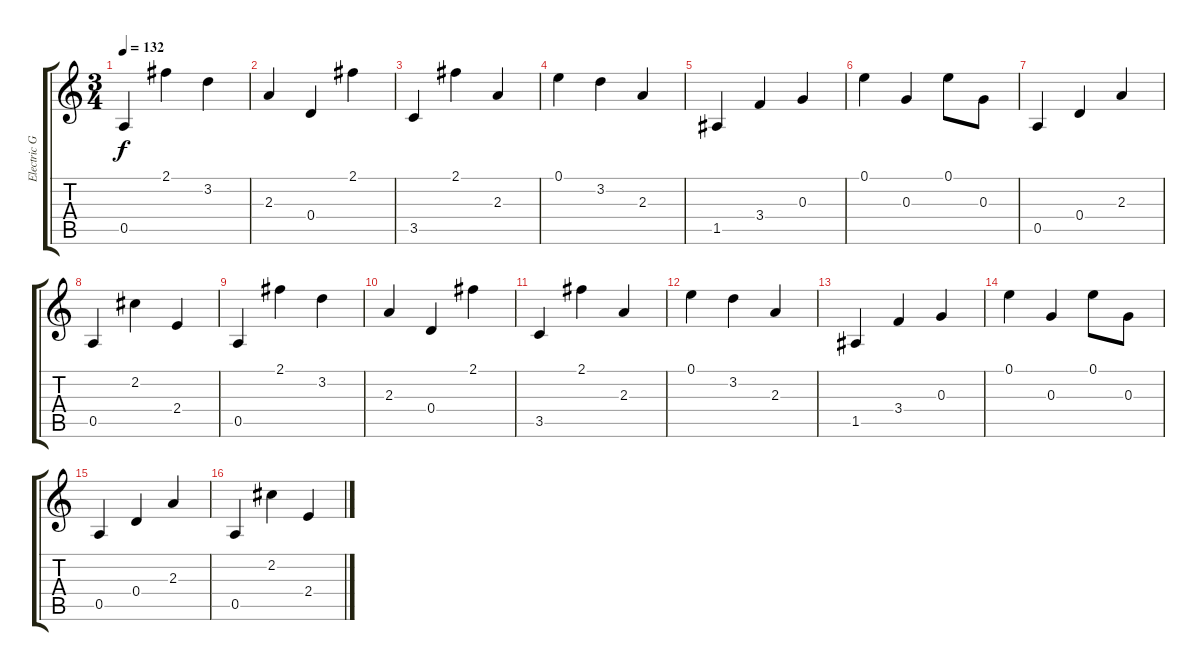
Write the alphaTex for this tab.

\track ("Electric Guitar 1 (Gilmour)" "Electric G") {instrument electricguitarjazz}
\staff {score tabs}
\tuning (E4 B3 G3 D3 A2 E2) {hide}
\ts (3 4)
\section ("" "")
\tempo 132
\clef g2
\ks c
0.5.4{dy f} 2.1.4 3.2.4 |
2.3.4 0.4.4 2.1.4 |
3.5.4 2.1.4 2.3.4 |
0.1.4 3.2.4 2.3.4 |
1.5.4 3.4.4 0.3.4 |
0.1.4 0.3.4 0.1.8 0.3.8 |
0.5.4 0.4.4 2.3.4 |
0.5.4 2.2.4 2.4.4 |
\section ("" "")
0.5.4 2.1.4 3.2.4 |
2.3.4 0.4.4 2.1.4 |
3.5.4 2.1.4 2.3.4 |
0.1.4 3.2.4 2.3.4 |
1.5.4 3.4.4 0.3.4 |
0.1.4 0.3.4 0.1.8 0.3.8 |
0.5.4 0.4.4 2.3.4 |
0.5.4 2.2.4 2.4.4
